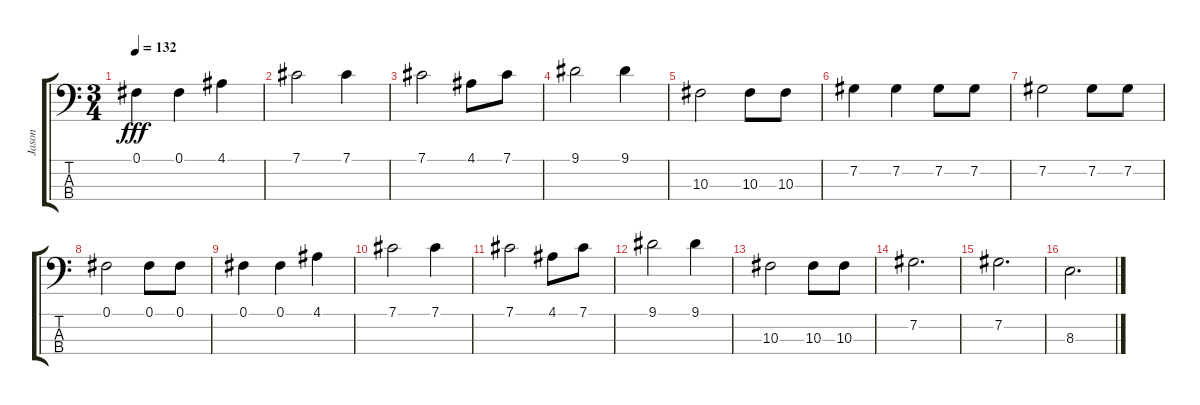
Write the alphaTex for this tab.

\track ("Jason" "Jason") {instrument electricbasspick}
\staff {score tabs}
\tuning (Gb2 Db2 Ab1 Eb1) {hide}
\ts (3 4)
\tempo 132
\clef f4
\ks c
0.1.4{dy fff} 0.1.4 4.1.4 |
7.1.2 7.1.4 |
7.1.2 4.1.8 7.1.8 |
9.1.2 9.1.4 |
10.3.2 10.3.8 10.3.8 |
7.2.4 7.2.4 7.2.8 7.2.8 |
7.2.2 7.2.8 7.2.8 |
0.1.2 0.1.8 0.1.8 |
0.1.4 0.1.4 4.1.4 |
7.1.2 7.1.4 |
7.1.2 4.1.8 7.1.8 |
9.1.2 9.1.4 |
10.3.2 10.3.8 10.3.8 |
7.2.2{d} |
7.2.2{d} |
8.3.2{d}
